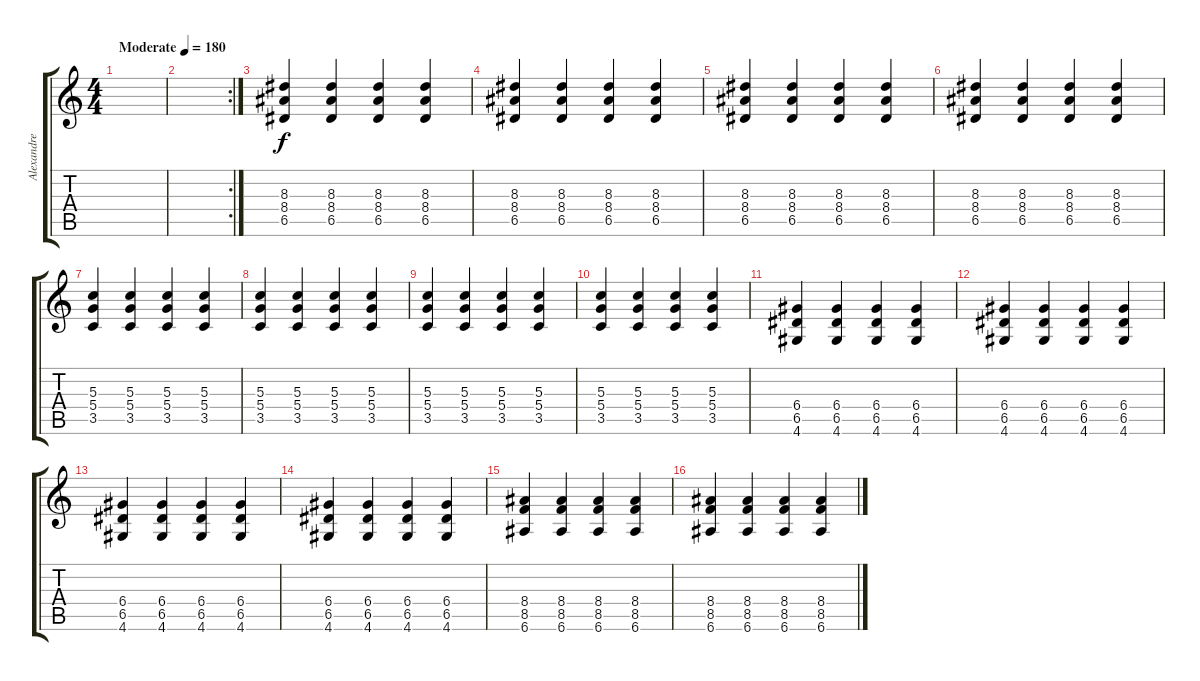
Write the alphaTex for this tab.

\track ("Alexandre" "Alexandre") {instrument overdrivenguitar}
\staff {score tabs}
\tuning (E4 B3 G3 D3 A2 E2) {hide}
\ts (4 4)
\tempo (180 "Moderate")
\clef g2
\ks c
|
\rc 2
|
(8.3 8.4 6.5).4 (8.3 8.4 6.5).4 (8.3 8.4 6.5).4 (8.3 8.4 6.5).4 |
(8.3 8.4 6.5).4 (8.3 8.4 6.5).4 (8.3 8.4 6.5).4 (8.3 8.4 6.5).4 |
(8.3 8.4 6.5).4 (8.3 8.4 6.5).4 (8.3 8.4 6.5).4 (8.3 8.4 6.5).4 |
(8.3 8.4 6.5).4 (8.3 8.4 6.5).4 (8.3 8.4 6.5).4 (8.3 8.4 6.5).4 |
(5.3 5.4 3.5).4 (5.3 5.4 3.5).4 (5.3 5.4 3.5).4 (5.3 5.4 3.5).4 |
(5.3 5.4 3.5).4 (5.3 5.4 3.5).4 (5.3 5.4 3.5).4 (5.3 5.4 3.5).4 |
(5.3 5.4 3.5).4 (5.3 5.4 3.5).4 (5.3 5.4 3.5).4 (5.3 5.4 3.5).4 |
(5.3 5.4 3.5).4 (5.3 5.4 3.5).4 (5.3 5.4 3.5).4 (5.3 5.4 3.5).4 |
(6.4 6.5 4.6).4 (6.4 6.5 4.6).4 (6.4 6.5 4.6).4 (6.4 6.5 4.6).4 |
(6.4 6.5 4.6).4 (6.4 6.5 4.6).4 (6.4 6.5 4.6).4 (6.4 6.5 4.6).4 |
(6.4 6.5 4.6).4 (6.4 6.5 4.6).4 (6.4 6.5 4.6).4 (6.4 6.5 4.6).4 |
(6.4 6.5 4.6).4 (6.4 6.5 4.6).4 (6.4 6.5 4.6).4 (6.4 6.5 4.6).4 |
(8.4 8.5 6.6).4 (8.4 8.5 6.6).4 (8.4 8.5 6.6).4 (8.4 8.5 6.6).4 |
(8.4 8.5 6.6).4 (8.4 8.5 6.6).4 (8.4 8.5 6.6).4 (8.4 8.5 6.6).4
